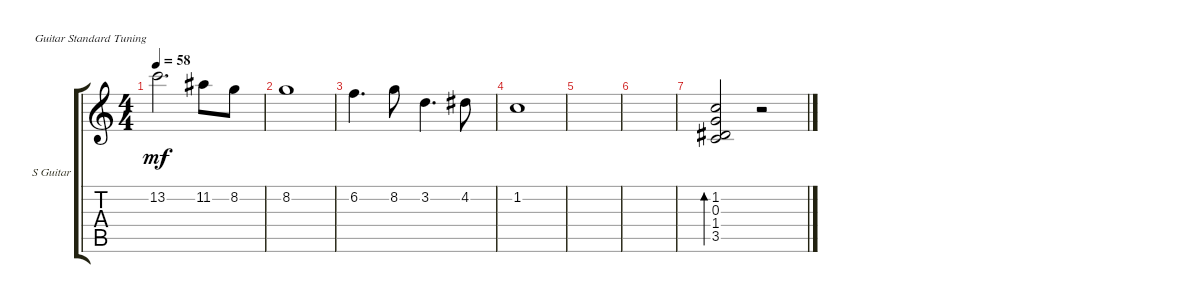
\defaultSystemsLayout 4
\bracketExtendMode groupsimilarinstruments
\firstSystemTrackNameOrientation horizontal
\otherSystemsTrackNameOrientation horizontal
\track ("Solo Guitar" "S Guitar") {instrument acousticguitarsteel}
\staff {score tabs}
\tuning (E4 B3 G3 D3 A2 E2)
\ts (4 4)
\tempo 58
\clef g2
\scale
0.333333
\ks c
13.2.2{d dy mf} 11.2.8 8.2.8 |
\scale
0.333333 8.2.1 |
\scale
0.333333 6.2.4{d} 8.2.8 3.2.4{d} 4.2.8 |
\scale
0.333333 1.2.1 |
|
|
(3.5 1.4 0.3 1.2).2{bd 374} r.2
